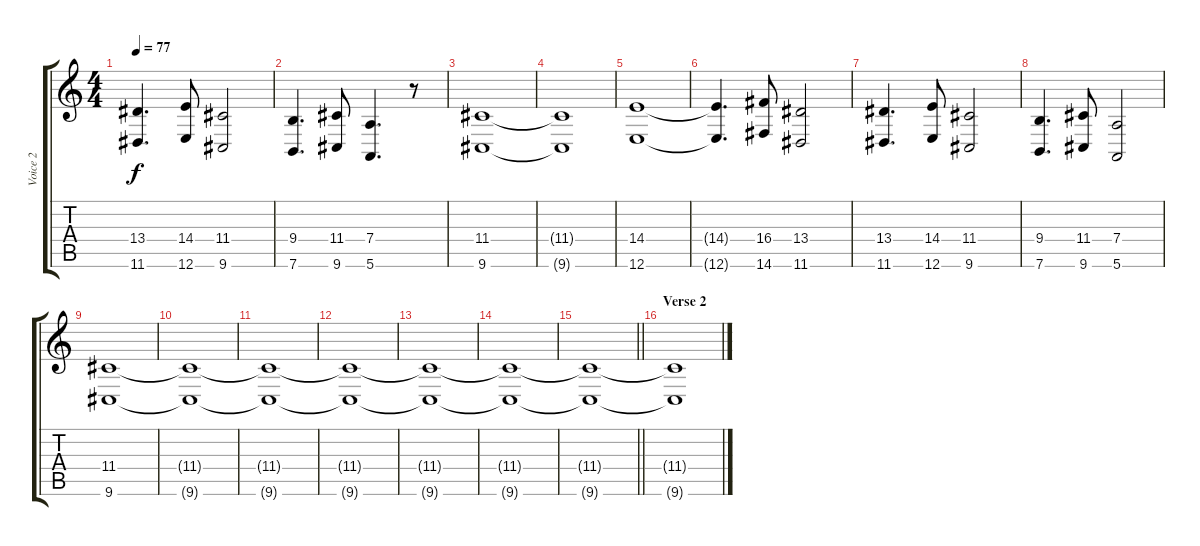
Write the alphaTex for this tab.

\track ("Voice 2" "Voice 2") {instrument synthvoice}
\staff {score tabs}
\tuning (E4 B3 G3 D3 A2 E2) {hide}
\ts (4 4)
\tempo 77
\clef g2
\ks c
(13.4 11.6).4{d dy f} (14.4 12.6).8 (11.4 9.6).2 |
(9.4 7.6).4{d} (11.4 9.6).8 (7.4 5.6).4{d} r.8 |
(11.4 9.6).1 |
(11.4{t} 9.6{t}).1 |
(14.4 12.6).1 |
(14.4{t} 12.6{t}).4{d} (16.4 14.6).8 (13.4 11.6).2 |
(13.4 11.6).4{d} (14.4 12.6).8 (11.4 9.6).2 |
(9.4 7.6).4{d} (11.4 9.6).8 (7.4 5.6).2 |
(11.4 9.6).1 |
(11.4{t} 9.6{t}).1 |
(11.4{t} 9.6{t}).1 |
(11.4{t} 9.6{t}).1 |
(11.4{t} 9.6{t}).1 |
(11.4{t} 9.6{t}).1 |
\barLineRight lightlight
(11.4{t} 9.6{t}).1 |
\section ("" "Verse 2")
(11.4{t} 9.6{t}).1
